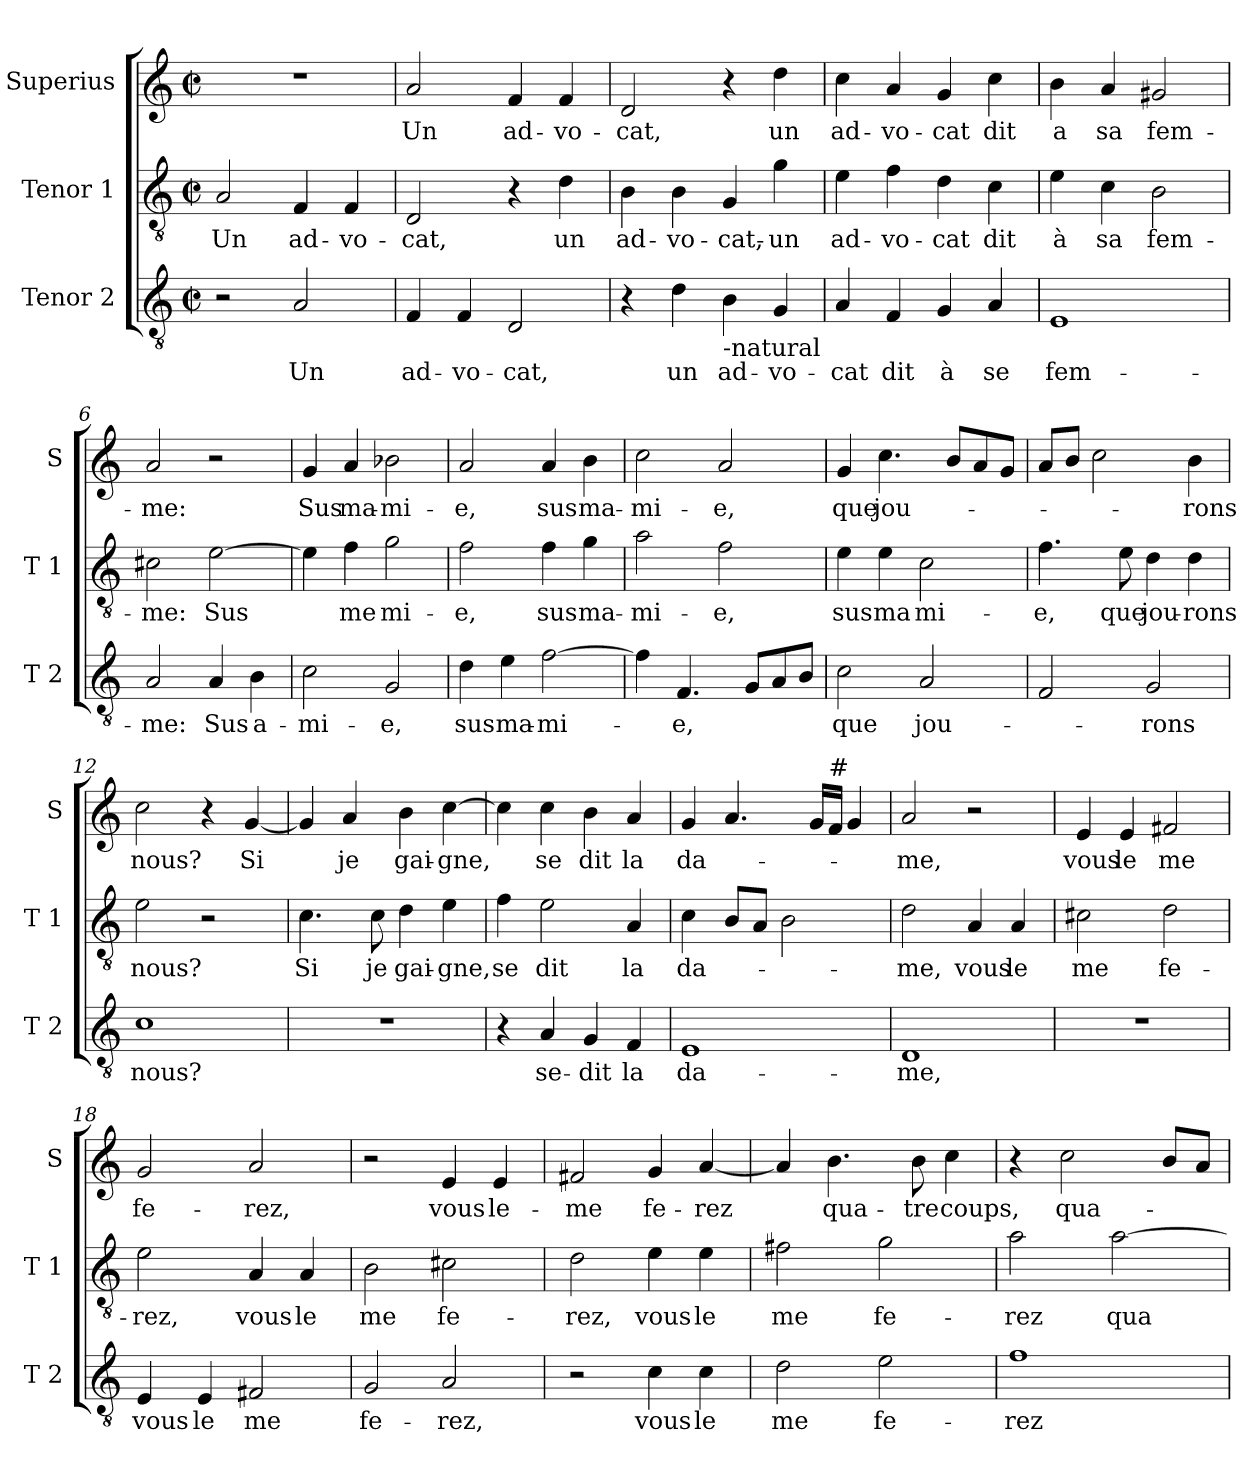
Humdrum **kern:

**kern	**text	**kern	**text	**kern	**text
*part3	*part3	*part2	*part2	*part1	*part1
*staff3	*staff3	*staff2	*staff2	*staff1	*staff1
*I"Tenor 2	*	*I"Tenor 1	*	*I"Superius	*
*I'T 2	*	*I'T 1	*	*I'S	*
*clefGv2	*	*clefGv2	*	*clefG2	*
*k[]	*	*k[]	*	*k[]	*
*C:	*	*C:	*	*C:	*
*M2/2	*	*M2/2	*	*M2/2	*
*met(c|)	*	*met(c|)	*	*met(c|)	*
=1	=1	=1	=1	=1	=1
!	!	!	!LO:LY:b	!	!
2r	.	2A/	Un	1r	.
!	!LO:LY:b	!	!LO:LY:b	!	!
2A/	Un	4F/	ad-	.	.
!	!	!	!LO:LY:b	!	!
.	.	4F/	-vo-	.	.
=2	=2	=2	=2	=2	=2
!	!LO:LY:b	!	!LO:LY:b	!	!LO:LY:b
4F/	ad-	2D/	-cat,	2a/	Un
!	!LO:LY:b	!	!	!	!
4F/	-vo-	.	.	.	.
!	!LO:LY:b	!	!	!	!LO:LY:b
2D/	-cat,	4r	.	4f/	ad-
!	!	!	!LO:LY:b	!	!LO:LY:b
.	.	4d\	un	4f/	-vo-
=3	=3	=3	=3	=3	=3
!	!	!	!LO:LY:b	!	!LO:LY:b
4r	.	4B\	ad-	2d/	-cat,
!	!LO:LY:b	!	!LO:LY:b	!	!
4d\	un	4B\	-vo-	.	.
!LO:TX:b:t=-natural	!	!	!	!	!
!	!LO:LY:b	!	!LO:LY:b	!	!
4B\	ad-	4G/	-cat,-	4r	.
!	!LO:LY:b	!	!LO:LY:b	!	!LO:LY:b
4G/	-vo-	4g\	-un	4dd\	un
=4	=4	=4	=4	=4	=4
!	!LO:LY:b	!	!LO:LY:b	!	!LO:LY:b
4A/	-cat	4e\	ad-	4cc\	ad-
!	!LO:LY:b	!	!LO:LY:b	!	!LO:LY:b
4F/	dit	4f\	-vo-	4a/	-vo-
!	!LO:LY:b	!	!LO:LY:b	!	!LO:LY:b
4G/	à	4d\	-cat	4g/	-cat
!	!LO:LY:b	!	!LO:LY:b	!	!LO:LY:b
4A/	se	4c\	dit	4cc\	dit
=5	=5	=5	=5	=5	=5
!	!LO:LY:b	!	!LO:LY:b	!	!LO:LY:b
1E	fem-	4e\	à	4b\	a
!	!	!	!LO:LY:b	!	!LO:LY:b
.	.	4c\	sa	4a/	sa
!	!	!	!LO:LY:b	!	!LO:LY:b
.	.	2B\	fem-	2g#X/	fem-
!!LO:LB:g=z
=6	=6	=6	=6	=6	=6
!	!LO:LY:b	!	!LO:LY:b	!	!LO:LY:b
2A/	-me:	2c#X\	-me:	2a/	-me:
!	!LO:LY:b	!	!LO:LY:b	!	!
4A/	Sus	[2e\	Sus	2r	.
!	!LO:LY:b	!	!	!	!
4B\	a-	.	.	.	.
=7	=7	=7	=7	=7	=7
!	!LO:LY:b	!	!	!	!LO:LY:b
2c\	-mi-	4e\]	.	4g/	Sus
!	!	!	!LO:LY:b	!	!LO:LY:b
.	.	4f\	me	4a/	ma-
!	!LO:LY:b	!	!LO:LY:b	!	!LO:LY:b
2G/	-e,	2g\	mi-	2b-X\	-mi-
=8	=8	=8	=8	=8	=8
!	!LO:LY:b	!	!LO:LY:b	!	!LO:LY:b
4d\	sus	2f\	-e,	2a/	-e,
!	!LO:LY:b	!	!	!	!
4e\	ma-	.	.	.	.
!	!LO:LY:b	!	!LO:LY:b	!	!LO:LY:b
[2f\	-mi-	4f\	sus	4a/	sus
!	!	!	!LO:LY:b	!	!LO:LY:b
.	.	4g\	ma-	4b\	ma-
=9	=9	=9	=9	=9	=9
!	!	!	!LO:LY:b	!	!LO:LY:b
4f\]	.	2a\	-mi-	2cc\	-mi-
!	!LO:LY:b	!	!	!	!
4.F/	-e,	.	.	.	.
!	!	!	!LO:LY:b	!	!LO:LY:b
.	.	2f\	-e,	2a/	-e,
8G/L	.	.	.	.	.
8A/	.	.	.	.	.
8B/J	.	.	.	.	.
=10	=10	=10	=10	=10	=10
!	!LO:LY:b	!	!LO:LY:b	!	!LO:LY:b
2c\	que	4e\	sus	4g/	que
!	!	!	!LO:LY:b	!	!LO:LY:b
.	.	4e\	ma	4.cc\	jou-
!	!LO:LY:b	!	!LO:LY:b	!	!
2A/	jou-	2c\	mi-	.	.
.	.	.	.	8b/L	.
.	.	.	.	8a/	.
.	.	.	.	8g/J	.
!!LO:LB:g=z
=11	=11	=11	=11	=11	=11
!	!	!	!LO:LY:b	!	!
2F/	.	4.f\	-e,	8a/L	.
.	.	.	.	8b/J	.
.	.	.	.	2cc\	.
!	!	!	!LO:LY:b	!	!
.	.	8e\	que	.	.
!	!LO:LY:b	!	!LO:LY:b	!	!
2G/	-rons	4d\	jou-	.	.
!	!	!	!LO:LY:b	!	!LO:LY:b
.	.	4d\	-rons	4b\	-rons
=12	=12	=12	=12	=12	=12
!	!LO:LY:b	!	!LO:LY:b	!	!LO:LY:b
1c	nous?	2e\	nous?	2cc\	nous?
.	.	2r	.	4r	.
!	!	!	!	!	!LO:LY:b
.	.	.	.	[4g/	Si
=13	=13	=13	=13	=13	=13
!	!	!	!LO:LY:b	!	!
1r	.	4.c\	Si	4g/]	.
!	!	!	!	!	!LO:LY:b
.	.	.	.	4a/	je
!	!	!	!LO:LY:b	!	!
.	.	8c\	je	.	.
!	!	!	!LO:LY:b	!	!LO:LY:b
.	.	4d\	gai-	4b\	gai-
!	!	!	!LO:LY:b	!	!LO:LY:b
.	.	4e\	-gne,	[4cc\	-gne,
=14	=14	=14	=14	=14	=14
!	!	!	!LO:LY:b	!	!
4r	.	4f\	se	4cc\]	.
!	!LO:LY:b	!	!LO:LY:b	!	!LO:LY:b
4A/	se-	2e\	dit	4cc\	se
!	!LO:LY:b	!	!	!	!LO:LY:b
4G/	-dit	.	.	4b\	dit
!	!LO:LY:b	!	!LO:LY:b	!	!LO:LY:b
4F/	la	4A/	la	4a/	la
=15	=15	=15	=15	=15	=15
!	!LO:LY:b	!	!LO:LY:b	!	!LO:LY:b
1E	da-	4c\	da-	4g/	da-
.	.	8B/L	.	4.a/	.
.	.	8A/J	.	.	.
.	.	2B\	.	.	.
.	.	.	.	16g/LL	.
!	!	!	!	!LO:TX:a:t=#	!
.	.	.	.	16f/JJ	.
.	.	.	.	4g/	.
!!LO:PB:g=z
=16	=16	=16	=16	=16	=16
!	!LO:LY:b	!	!LO:LY:b	!	!LO:LY:b
1D	-me,	2d\	-me,	2a/	-me,
!	!	!	!LO:LY:b	!	!
.	.	4A/	vous	2r	.
!	!	!	!LO:LY:b	!	!
.	.	4A/	le	.	.
=17	=17	=17	=17	=17	=17
!	!	!	!LO:LY:b	!	!LO:LY:b
1r	.	2c#X\	me	4e/	vous
!	!	!	!	!	!LO:LY:b
.	.	.	.	4e/	le
!	!	!	!LO:LY:b	!	!LO:LY:b
.	.	2d\	fe-	2f#X/	me
=18	=18	=18	=18	=18	=18
!	!LO:LY:b	!	!LO:LY:b	!	!LO:LY:b
4E/	vous	2e\	-rez,	2g/	fe-
!	!LO:LY:b	!	!	!	!
4E/	le	.	.	.	.
!	!LO:LY:b	!	!LO:LY:b	!	!LO:LY:b
2F#X/	me	4A/	vous	2a/	-rez,
!	!	!	!LO:LY:b	!	!
.	.	4A/	le	.	.
=19	=19	=19	=19	=19	=19
!	!LO:LY:b	!	!LO:LY:b	!	!
2G/	fe-	2B\	me	2r	.
!	!LO:LY:b	!	!LO:LY:b	!	!LO:LY:b
2A/	-rez,	2c#X\	fe-	4e/	vous
!	!	!	!	!	!LO:LY:b
.	.	.	.	4e/	le-
=20	=20	=20	=20	=20	=20
!	!	!	!LO:LY:b	!	!LO:LY:b
2r	.	2d\	-rez,	2f#X/	-me
!	!LO:LY:b	!	!LO:LY:b	!	!LO:LY:b
4c\	vous	4e\	vous	4g/	fe-
!	!LO:LY:b	!	!LO:LY:b	!	!LO:LY:b
4c\	le	4e\	le	[4a/	-rez
!!LO:LB:g=z
=21	=21	=21	=21	=21	=21
!	!LO:LY:b	!	!LO:LY:b	!	!
2d\	me	2f#X\	me	4a/]	.
!	!	!	!	!	!LO:LY:b
.	.	.	.	4.b\	qua-
!	!LO:LY:b	!	!LO:LY:b	!	!
2e\	fe-	2g\	fe-	.	.
!	!	!	!	!	!LO:LY:b
.	.	.	.	8b\	-tre
!	!	!	!	!	!LO:LY:b
.	.	.	.	4cc\	coups,
=22	=22	=22	=22	=22	=22
!	!LO:LY:b	!	!LO:LY:b	!	!
1f	-rez	2a\	-rez	4r	.
!	!	!	!	!	!LO:LY:b
.	.	.	.	2cc\	qua-
!	!	!	!LO:LY:b	!	!
.	.	[2a\	qua-	.	.
.	.	.	.	8b/L	.
.	.	.	.	8a/J	.
=	=	=	=	=	=
*-	*-	*-	*-	*-	*-
